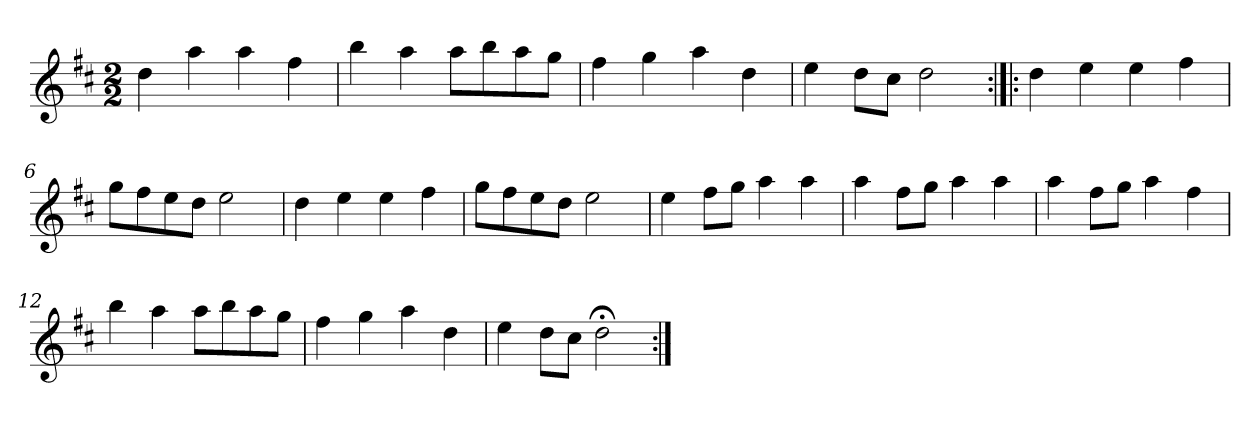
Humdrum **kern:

**kern
*part1
*staff1
*clefG2
*k[f#c#]
*D:
*M2/2
*MM120
=1
4dd
4aa
4aa
4ff#
=2
4bb
4aa
8aa\L
8bb\
8aa\
8gg\J
=3
4ff#
4gg
4aa
4dd
=4
4ee
8dd\L
8cc#\J
2dd
=5:|!|:
4dd
4ee
4ee
4ff#
=6
8gg\L
8ff#\
8ee\
8dd\J
2ee
=7
4dd
4ee
4ee
4ff#
=8
8gg\L
8ff#\
8ee\
8dd\J
2ee
=9
4ee
8ff#\L
8gg\J
4aa
4aa
=10
4aa
8ff#\L
8gg\J
4aa
4aa
=11
4aa
8ff#\L
8gg\J
4aa
4ff#
=12
4bb
4aa
8aa\L
8bb\
8aa\
8gg\J
=13
4ff#
4gg
4aa
4dd
=14
4ee
8dd\L
8cc#\J
2dd;<
=:|!
*-
